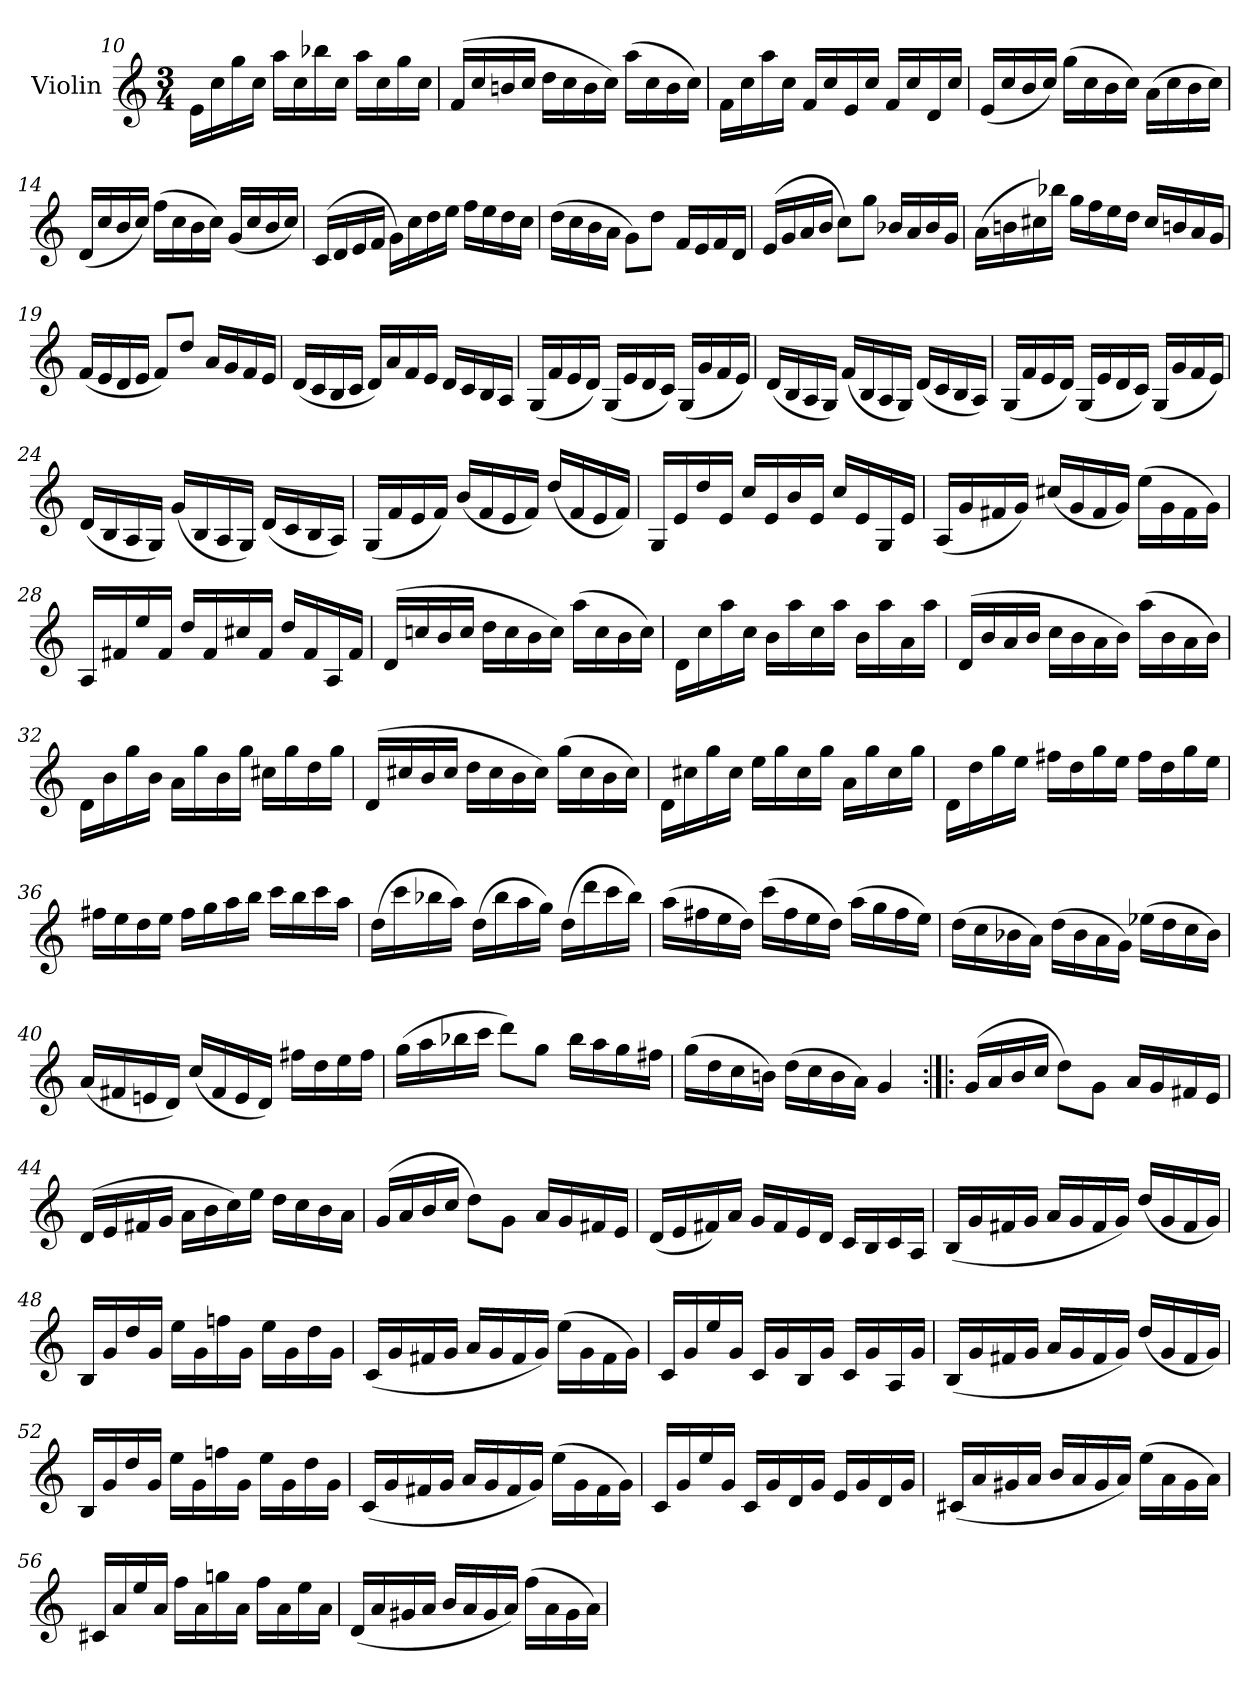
**kern
*part1
*staff1
*I"Violin
*I'Vln.
*clefG2
*k[]
*M3/4
=10
16e\LL
16cc\
16gg\
16cc\JJ
16aa\LL
16cc\
16bb-X\
16cc\JJ
16aa\LL
16cc\
16gg\
16cc\JJ
=11
(>16f/LL
16cc/
16bn/
16cc/JJ
16dd\LL
16cc\
16b\
16cc\JJ)
(>16aa\LL
16cc\
16b\
16cc\JJ)
=12
16f\LL
16cc\
16aa\
16cc\JJ
16f/LL
16cc/
16e/
16cc/JJ
16f/LL
16cc/
16d/
16cc/JJ
=13
(<16e/LL
16cc/
16b/
16cc/JJ)
(>16gg\LL
16cc\
16b\
16cc\JJ)
(>16a\LL
16cc\
16b\
16cc\JJ)
=14
(<16d/LL
16cc/
16b/
16cc/JJ)
(>16ff\LL
16cc\
16b\
16cc\JJ)
(<16g/LL
16cc/
16b/
16cc/JJ)
=15
(<16c/LL
16d/
16e/
16f/JJ
16g\LL)
16cc\
16dd\
16ee\JJ
16ff\LL
16ee\
16dd\
16cc\JJ
=16
(>16dd\LL
16cc\
16b\
16a\JJ
8g\L)
8dd\J
16f/LL
16e/
16f/
16d/JJ
=17
(>16e/LL
16g/
16a/
16b/JJ
8cc\L)
8gg\J
16b-X/LL
16a/
16b-/
16g/JJ
=18
(>16a\LL
16bn\
16cc#X\)
16bb-X\JJ
16gg\LL
16ff\
16ee\
16dd\JJ
16cc#/LL
16bn/
16a/
16g/JJ
=19
(<16f/LL
16e/
16d/
16e/JJ
8f/L)
8dd/J
16a/LL
16g/
16f/
16e/JJ
=20
(<16d/LL
16c/
16B/
16c/JJ
16d/LL)
16a/
16f/
16e/JJ
16d/LL
16c/
16B/
16A/JJ
=21
(<16G/LL
16f/
16e/
16d/JJ)
(<16G/LL
16e/
16d/
16c/JJ)
(<16G/LL
16g/
16f/
16e/JJ)
=22
(<16d/LL
16B/
16A/
16G/JJ)
(<16f/LL
16B/
16A/
16G/JJ)
(<16d/LL
16c/
16B/
16A/JJ)
=23
(<16G/LL
16f/
16e/
16d/JJ)
(<16G/LL
16e/
16d/
16c/JJ)
(<16G/LL
16g/
16f/
16e/JJ)
=24
(<16d/LL
16B/
16A/
16G/JJ)
(<16g/LL
16B/
16A/
16G/JJ)
(<16d/LL
16c/
16B/
16A/JJ)
=25
(<16G/LL
16f/
16e/
16f/JJ)
(<16b/LL
16f/
16e/
16f/JJ)
(<16dd/LL
16f/
16e/
16f/JJ)
=26
16G/LL
16e/
16dd/
16e/JJ
16cc/LL
16e/
16b/
16e/JJ
16cc/LL
16e/
16G/
16e/JJ
=27
(<16A/LL
16g/
16f#X/
16g/JJ)
(<16cc#X/LL
16g/
16f#/
16g/JJ)
(>16ee\LL
16g\
16f#\
16g\JJ)
=28
16A/LL
16f#X/
16ee/
16f#/JJ
16dd/LL
16f#/
16cc#X/
16f#/JJ
16dd/LL
16f#/
16A/
16f#/JJ
=29
(>16d/LL
16ccn/
16b/
16cc/JJ
16dd\LL
16cc\
16b\
16cc\JJ)
(>16aa\LL
16cc\
16b\
16cc\JJ)
=30
16d\LL
16cc\
16aa\
16cc\JJ
16b\LL
16aa\
16cc\
16aa\JJ
16b\LL
16aa\
16a\
16aa\JJ
=31
(>16d/LL
16b/
16a/
16b/JJ
16cc\LL
16b\
16a\
16b\JJ)
(>16aa\LL
16b\
16a\
16b\JJ)
=32
16d\LL
16b\
16gg\
16b\JJ
16a\LL
16gg\
16b\
16gg\JJ
16cc#X\LL
16gg\
16dd\
16gg\JJ
=33
(>16d/LL
16cc#X/
16b/
16cc#/JJ
16dd\LL
16cc#\
16b\
16cc#\JJ)
(>16gg\LL
16cc#\
16b\
16cc#\JJ)
=34
16d\LL
16cc#X\
16gg\
16cc#\JJ
16ee\LL
16gg\
16cc#\
16gg\JJ
16a\LL
16gg\
16cc#\
16gg\JJ
=35
16d\LL
16dd\
16gg\
16ee\JJ
16ff#X\LL
16dd\
16gg\
16ee\JJ
16ff#\LL
16dd\
16gg\
16ee\JJ
=36
16ff#X\LL
16ee\
16dd\
16ee\JJ
16ff#\LL
16gg\
16aa\
16bb\JJ
16ccc\LL
16bb\
16ccc\
16aa\JJ
=37
(>16dd\LL
16ccc\
16bb-X\
16aa\JJ)
(>16dd\LL
16bb-\
16aa\
16gg\JJ)
(>16dd\LL
16ddd\
16ccc\
16bb-\JJ)
=38
(>16aa\LL
16ff#X\
16ee\
16dd\JJ)
(>16ccc\LL
16ff#\
16ee\
16dd\JJ)
(>16aa\LL
16gg\
16ff#\
16ee\JJ)
=39
(>16dd\LL
16cc\
16b-X\
16a\JJ)
(>16dd\LL
16b-\
16a\
16g\JJ)
(>16ee-X\LL
16dd\
16cc\
16b-\JJ)
=40
(<16a/LL
16f#X/
16en/
16d/JJ)
(<16cc/LL
16f#/
16e/
16d/JJ)
16ff#X\LL
16dd\
16ee\
16ff#\JJ
=41
(>16gg\LL
16aa\
16bb-X\
16ccc\JJ
8ddd\L)
8gg\J
16bb-\LL
16aa\
16gg\
16ff#X\JJ
=42
(>16gg\LL
16dd\
16cc\
16bn\JJ)
(>16dd\LL
16cc\
16b\
16a\JJ)
4g/
=43:|!|:
(>16g/LL
16a/
16b/
16cc/JJ
8dd\L)
8g\J
16a/LL
16g/
16f#X/
16e/JJ
=44
(>16d/LL
16e/
16f#X/
16g/JJ
16a\LL
16b\
16cc\)
16ee\JJ
16dd\LL
16cc\
16b\
16a\JJ
=45
(>16g/LL
16a/
16b/
16cc/JJ
8dd\L)
8g\J
16a/LL
16g/
16f#X/
16e/JJ
=46
(<16d/LL
16e/
16f#X/)
16a/JJ
16g/LL
16f#/
16e/
16d/JJ
16c/LL
16B/
16c/
16A/JJ
=47
(<16B/LL
16g/
16f#X/
16g/JJ
16a/LL
16g/
16f#/
16g/JJ)
(<16dd/LL
16g/
16f#/
16g/JJ)
=48
16B/LL
16g/
16dd/
16g/JJ
16ee\LL
16g\
16ffn\
16g\JJ
16ee\LL
16g\
16dd\
16g\JJ
=49
(<16c/LL
16g/
16f#X/
16g/JJ
16a/LL
16g/
16f#/
16g/JJ)
(>16ee\LL
16g\
16f#\
16g\JJ)
=50
16c/LL
16g/
16ee/
16g/JJ
16c/LL
16g/
16B/
16g/JJ
16c/LL
16g/
16A/
16g/JJ
=51
(<16B/LL
16g/
16f#X/
16g/JJ
16a/LL
16g/
16f#/
16g/JJ)
(<16dd/LL
16g/
16f#/
16g/JJ)
=52
16B/LL
16g/
16dd/
16g/JJ
16ee\LL
16g\
16ffn\
16g\JJ
16ee\LL
16g\
16dd\
16g\JJ
=53
(<16c/LL
16g/
16f#X/
16g/JJ
16a/LL
16g/
16f#/
16g/JJ)
(>16ee\LL
16g\
16f#\
16g\JJ)
=54
16c/LL
16g/
16ee/
16g/JJ
16c/LL
16g/
16d/
16g/JJ
16e/LL
16g/
16d/
16g/JJ
=55
(<16c#X/LL
16a/
16g#X/
16a/JJ
16b/LL
16a/
16g#/
16a/JJ)
(>16ee\LL
16a\
16g#\
16a\JJ)
=56
16c#X/LL
16a/
16ee/
16a/JJ
16ff\LL
16a\
16ggn\
16a\JJ
16ff\LL
16a\
16ee\
16a\JJ
=57
(<16d/LL
16a/
16g#X/
16a/JJ
16b/LL
16a/
16g#/
16a/JJ)
(>16ff\LL
16a\
16g#\
16a\JJ)
=
*-
